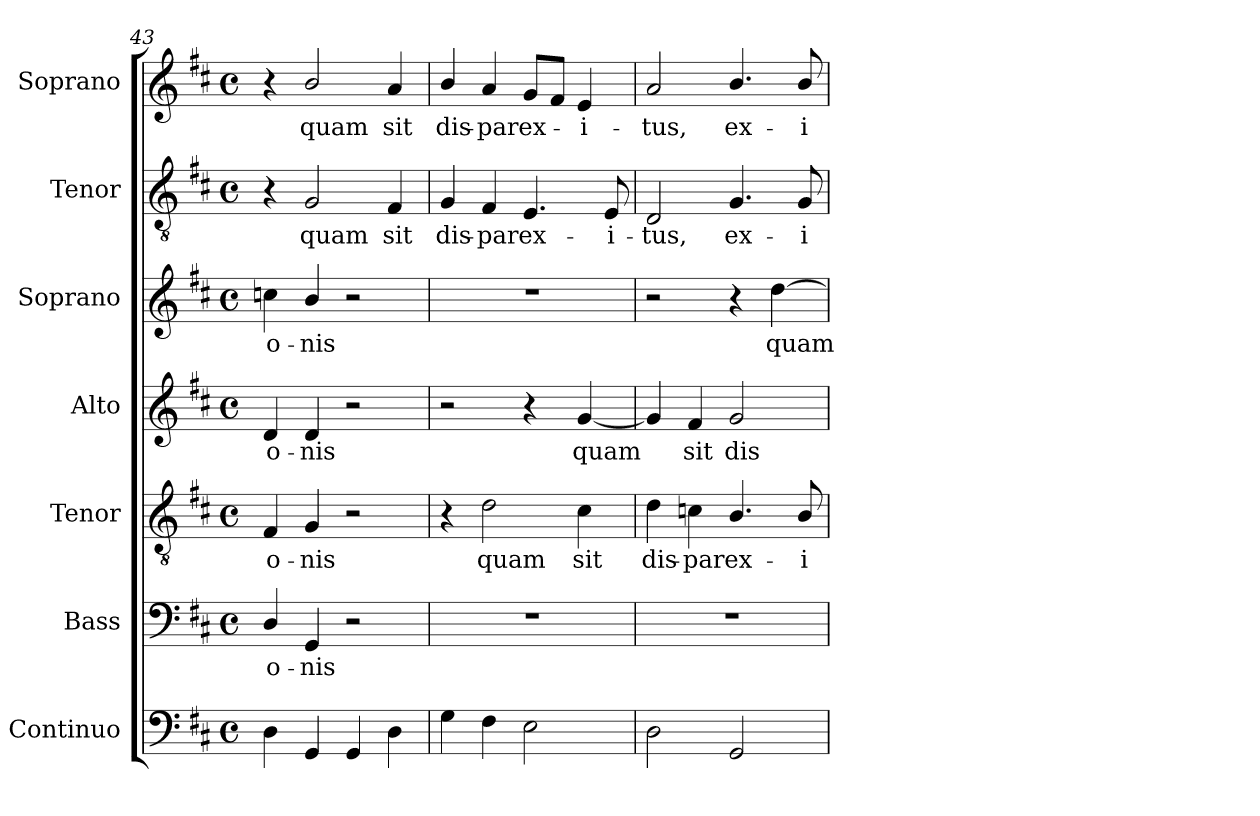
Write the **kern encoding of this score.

**kern	**kern	**text	**kern	**text	**kern	**text	**kern	**text	**kern	**text	**kern	**text
*part7	*part6	*part6	*part5	*part5	*part4	*part4	*part3	*part3	*part2	*part2	*part1	*part1
*staff7	*staff6	*staff6	*staff5	*staff5	*staff4	*staff4	*staff3	*staff3	*staff2	*staff2	*staff1	*staff1
*I"Continuo	*I"Bass	*	*I"Tenor	*	*I"Alto	*	*I"Soprano	*	*I"Tenor	*	*I"Soprano	*
*I'Cont.	*I'B.	*	*I'T.	*	*I'A.	*	*I'S.	*	*I'T.	*	*I'S.	*
*clefF4	*clefF4	*	*clefGv2	*	*clefG2	*	*clefG2	*	*clefGv2	*	*clefG2	*
*	*	*	*ITrd7c12	*	*	*	*	*	*ITrd7c12	*	*	*
*k[f#c#]	*k[f#c#]	*	*k[f#c#]	*	*k[f#c#]	*	*k[f#c#]	*	*k[f#c#]	*	*k[f#c#]	*
*D:	*D:	*	*D:	*	*D:	*	*D:	*	*D:	*	*D:	*
*M4/4	*M4/4	*	*M4/4	*	*M4/4	*	*M4/4	*	*M4/4	*	*M4/4	*
*met(c)	*met(c)	*	*met(c)	*	*met(c)	*	*met(c)	*	*met(c)	*	*met(c)	*
=43	=43	=43	=43	=43	=43	=43	=43	=43	=43	=43	=43	=43
!	!	!LO:LY:b:color=#000000	!	!	!	!	!	!	!	!	!	!
!	!	!	!	!LO:LY:b:color=#000000	!	!	!	!	!	!	!	!
!	!	!	!	!	!	!LO:LY:b:color=#000000	!	!	!	!	!	!
!	!	!	!	!	!	!	!	!LO:LY:b:color=#000000	!	!	!	!
4Di\	4Di/	-o-	4FF#i/	-o-	4di/	-o-	4ccni\	-o-	4r	.	4r	.
!	!	!LO:LY:b:color=#000000	!	!	!	!	!	!	!	!	!	!
!	!	!	!	!LO:LY:b:color=#000000	!	!	!	!	!	!	!	!
!	!	!	!	!	!	!LO:LY:b:color=#000000	!	!	!	!	!	!
!	!	!	!	!	!	!	!	!LO:LY:b:color=#000000	!	!	!	!
!	!	!	!	!	!	!	!	!	!	!LO:LY:b:color=#000000	!	!
!	!	!	!	!	!	!	!	!	!	!	!	!LO:LY:b:color=#000000
4GGi/	4GGi/	-nis	4GGi/	-nis	4di/	-nis	4bi/	-nis	2GGi/	quam	2bi/	quam
4GGi/	2r	.	2r	.	2r	.	2r	.	.	.	.	.
!	!	!	!	!	!	!	!	!	!	!LO:LY:b:color=#000000	!	!
!	!	!	!	!	!	!	!	!	!	!	!	!LO:LY:b:color=#000000
4Di\	.	.	.	.	.	.	.	.	4FF#i/	sit	4ai/	sit
=44	=44	=44	=44	=44	=44	=44	=44	=44	=44	=44	=44	=44
!	!	!	!	!	!	!	!	!	!	!LO:LY:b:color=#000000	!	!
!	!	!	!	!	!	!	!	!	!	!	!	!LO:LY:b:color=#000000
4Gi\	1r	.	4r	.	2r	.	1r	.	4GGi/	dis-	4bi/	dis-
!	!	!	!	!LO:LY:b:color=#000000	!	!	!	!	!	!	!	!
!	!	!	!	!	!	!	!	!	!	!LO:LY:b:color=#000000	!	!
!	!	!	!	!	!	!	!	!	!	!	!	!LO:LY:b:color=#000000
4F#i\	.	.	2Di\	quam	.	.	.	.	4FF#i/	-par	4ai/	-par
!	!	!	!	!	!	!	!	!	!	!LO:LY:b:color=#000000	!	!
!	!	!	!	!	!	!	!	!	!	!	!	!LO:LY:b:color=#000000
2Ei\	.	.	.	.	4r	.	.	.	4.EEi/	ex-	8gi/L	ex-
.	.	.	.	.	.	.	.	.	.	.	8f#i/J	.
!	!	!	!	!LO:LY:b:color=#000000	!	!	!	!	!	!	!	!
!	!	!	!	!	!	!LO:LY:b:color=#000000	!	!	!	!	!	!
!	!	!	!	!	!	!	!	!	!	!	!	!LO:LY:b:color=#000000
.	.	.	4C#i\	sit	[<4gi/	quam	.	.	.	.	4ei/	-i-
!	!	!	!	!	!	!	!	!	!	!LO:LY:b:color=#000000	!	!
.	.	.	.	.	.	.	.	.	8EEi/	-i-	.	.
=45	=45	=45	=45	=45	=45	=45	=45	=45	=45	=45	=45	=45
!	!	!	!	!LO:LY:b:color=#000000	!	!	!	!	!	!	!	!
!	!	!	!	!	!	!	!	!	!	!LO:LY:b:color=#000000	!	!
!	!	!	!	!	!	!	!	!	!	!	!	!LO:LY:b:color=#000000
2Di\	1r	.	4Di\	dis-	4gi/]	.	2r	.	2DDi/	-tus,	2ai/	-tus,
!	!	!	!	!LO:LY:b:color=#000000	!	!	!	!	!	!	!	!
!	!	!	!	!	!	!LO:LY:b:color=#000000	!	!	!	!	!	!
.	.	.	4Cni\	-par	4f#i/	sit	.	.	.	.	.	.
!	!	!	!	!LO:LY:b:color=#000000	!	!	!	!	!	!	!	!
!	!	!	!	!	!	!LO:LY:b:color=#000000	!	!	!	!	!	!
!	!	!	!	!	!	!	!	!	!	!LO:LY:b:color=#000000	!	!
!	!	!	!	!	!	!	!	!	!	!	!	!LO:LY:b:color=#000000
2GGi/	.	.	4.BBi/	ex-	2gi/	dis-	4r	.	4.GGi/	ex-	4.bi/	ex-
!	!	!	!	!	!	!	!	!LO:LY:b:color=#000000	!	!	!	!
.	.	.	.	.	.	.	[>4ddi\	quam	.	.	.	.
!	!	!	!	!LO:LY:b:color=#000000	!	!	!	!	!	!	!	!
!	!	!	!	!	!	!	!	!	!	!LO:LY:b:color=#000000	!	!
!	!	!	!	!	!	!	!	!	!	!	!	!LO:LY:b:color=#000000
.	.	.	8BBi/	-i-	.	.	.	.	8GGi/	-i-	8bi/	-i-
=	=	=	=	=	=	=	=	=	=	=	=	=
*-	*-	*-	*-	*-	*-	*-	*-	*-	*-	*-	*-	*-
